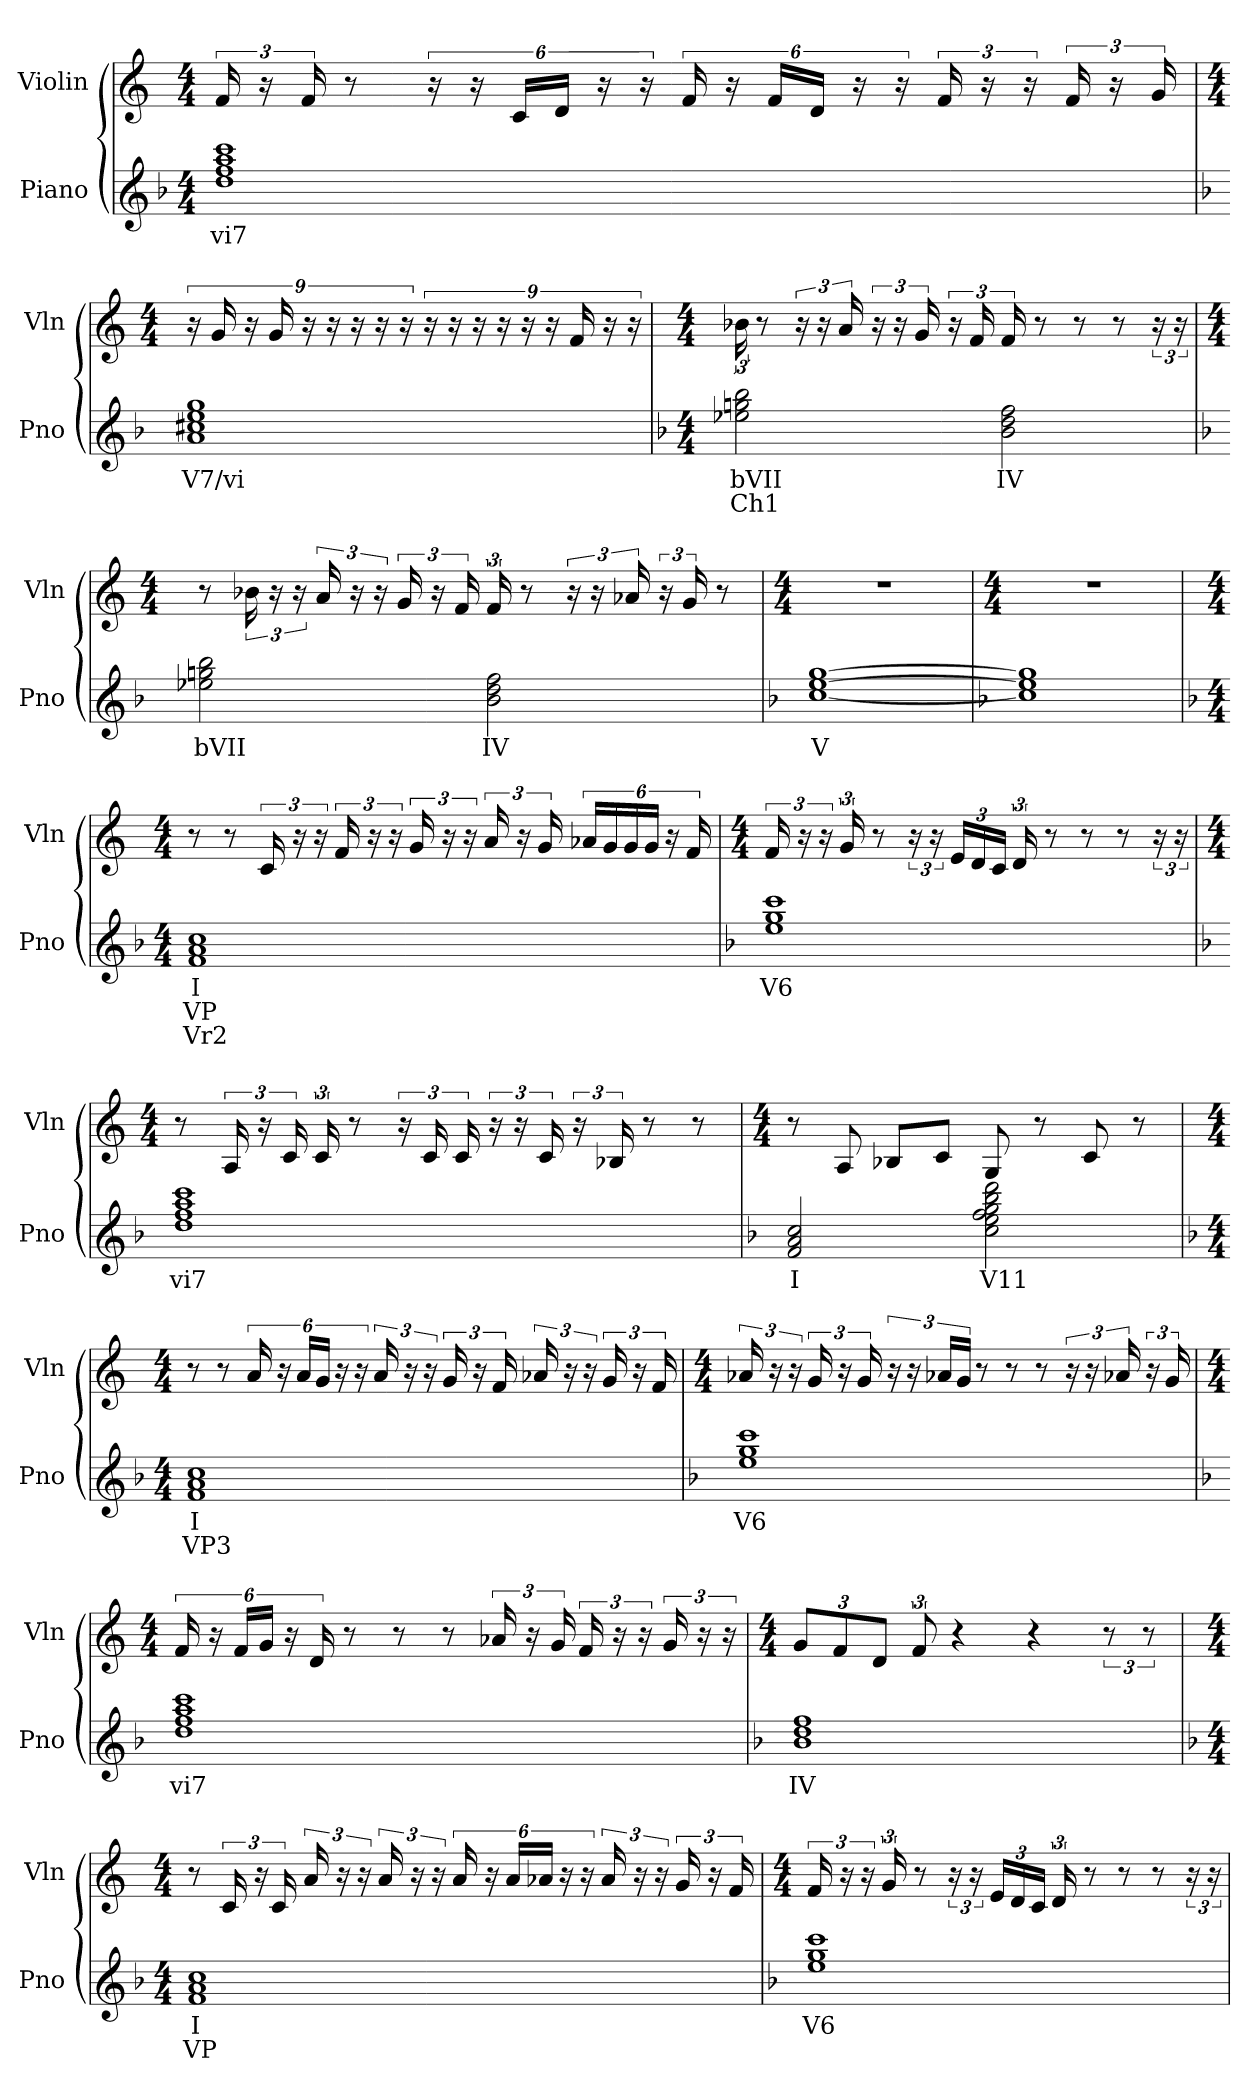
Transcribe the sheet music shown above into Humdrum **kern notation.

**kern	**text	**text	**text	**kern
*part2	*part2	*part2	*part2	*part1
*staff2	*staff2	*staff2	*staff2	*staff1
*I"Piano	*	*	*	*I"Violin
*I'Pno	*	*	*	*I'Vln
*k[b-]	*	*	*	*
*F:	*	*	*	*
*M4/4	*	*	*	*M4/4
=	=	=	=	=
1dd 1ff 1aa 1ccc	vi7	.	.	24f
.	.	.	.	24r
.	.	.	.	24f
.	.	.	.	8r
.	.	.	.	24r
.	.	.	.	24r
.	.	.	.	24cLL
.	.	.	.	24dJJ
.	.	.	.	24r
.	.	.	.	24r
.	.	.	.	24f
.	.	.	.	24r
.	.	.	.	24fLL
.	.	.	.	24dJJ
.	.	.	.	24r
.	.	.	.	24r
.	.	.	.	24f
.	.	.	.	24r
.	.	.	.	24r
.	.	.	.	24f
.	.	.	.	24r
.	.	.	.	24g
=	=	=	=	=
*k[b-]	*	*	*	*
*F:	*	*	*	*
*	*	*	*	*M4/4
1a 1cc#X 1ee 1gg	V7/vi	.	.	18r
.	.	.	.	18g
.	.	.	.	18r
.	.	.	.	18g
.	.	.	.	18r
.	.	.	.	18r
.	.	.	.	18r
.	.	.	.	18r
.	.	.	.	18r
.	.	.	.	18r
.	.	.	.	18r
.	.	.	.	18r
.	.	.	.	18r
.	.	.	.	18r
.	.	.	.	18r
.	.	.	.	18f
.	.	.	.	18r
.	.	.	.	18r
=	=	=	=	=
*k[b-]	*	*	*	*
*F:	*	*	*	*
*M4/4	*	*	*	*M4/4
2ee-X 2ggn 2bb-	bVII	Ch1	.	24b-X
.	.	.	.	8r
.	.	.	.	24r
.	.	.	.	24r
.	.	.	.	24a
.	.	.	.	24r
.	.	.	.	24r
.	.	.	.	24g
.	.	.	.	24r
.	.	.	.	24f
2b- 2dd 2ff	IV	.	.	24f
.	.	.	.	8r
.	.	.	.	8r
.	.	.	.	8r
.	.	.	.	24r
.	.	.	.	24r
=	=	=	=	=
*k[b-]	*	*	*	*
*F:	*	*	*	*
*	*	*	*	*M4/4
2ee-X 2ggn 2bb-	bVII	.	.	8r
.	.	.	.	24b-X
.	.	.	.	24r
.	.	.	.	24r
.	.	.	.	24a
.	.	.	.	24r
.	.	.	.	24r
.	.	.	.	24g
.	.	.	.	24r
.	.	.	.	24f
2b- 2dd 2ff	IV	.	.	24f
.	.	.	.	8r
.	.	.	.	24r
.	.	.	.	24r
.	.	.	.	24a-X
.	.	.	.	24r
.	.	.	.	24g
.	.	.	.	8r
=	=	=	=	=
*k[b-]	*	*	*	*
*F:	*	*	*	*
*	*	*	*	*M4/4
[1cc [1ee [1gg	V	.	.	1r
=	=	=	=	=
*k[b-]	*	*	*	*
*F:	*	*	*	*
*	*	*	*	*M4/4
1cc] 1ee] 1gg]	.	.	.	1r
=	=	=	=	=
*k[b-]	*	*	*	*
*F:	*	*	*	*
*M4/4	*	*	*	*M4/4
1f 1a 1cc	I	VP	Vr2	8r
.	.	.	.	8r
.	.	.	.	24c
.	.	.	.	24r
.	.	.	.	24r
.	.	.	.	24f
.	.	.	.	24r
.	.	.	.	24r
.	.	.	.	24g
.	.	.	.	24r
.	.	.	.	24r
.	.	.	.	24a
.	.	.	.	24r
.	.	.	.	24g
.	.	.	.	24a-XLL
.	.	.	.	24g
.	.	.	.	24g
.	.	.	.	24gJJ
.	.	.	.	24r
.	.	.	.	24f
=	=	=	=	=
*k[b-]	*	*	*	*
*F:	*	*	*	*
*	*	*	*	*M4/4
1ee 1gg 1ccc	V6	.	.	24f
.	.	.	.	24r
.	.	.	.	24r
.	.	.	.	24g
.	.	.	.	8r
.	.	.	.	24r
.	.	.	.	24r
.	.	.	.	24eLL
.	.	.	.	24d
.	.	.	.	24cJJ
.	.	.	.	24d
.	.	.	.	8r
.	.	.	.	8r
.	.	.	.	8r
.	.	.	.	24r
.	.	.	.	24r
=	=	=	=	=
*k[b-]	*	*	*	*
*F:	*	*	*	*
*	*	*	*	*M4/4
1dd 1ff 1aa 1ccc	vi7	.	.	8r
.	.	.	.	24A
.	.	.	.	24r
.	.	.	.	24c
.	.	.	.	24c
.	.	.	.	8r
.	.	.	.	24r
.	.	.	.	24c
.	.	.	.	24c
.	.	.	.	24r
.	.	.	.	24r
.	.	.	.	24c
.	.	.	.	24r
.	.	.	.	24B-X
.	.	.	.	8r
.	.	.	.	8r
=	=	=	=	=
*k[b-]	*	*	*	*
*F:	*	*	*	*
*	*	*	*	*M4/4
2f 2a 2cc	I	.	.	8r
.	.	.	.	8A
.	.	.	.	8B-XL
.	.	.	.	8cJ
2cc 2ee 2gg 2bb- 2ddd 2ff	V11	.	.	8G
.	.	.	.	8r
.	.	.	.	8c
.	.	.	.	8r
=	=	=	=	=
*k[b-]	*	*	*	*
*F:	*	*	*	*
*M4/4	*	*	*	*M4/4
1f 1a 1cc	I	VP3	.	8r
.	.	.	.	8r
.	.	.	.	24a
.	.	.	.	24r
.	.	.	.	24aLL
.	.	.	.	24gJJ
.	.	.	.	24r
.	.	.	.	24r
.	.	.	.	24a
.	.	.	.	24r
.	.	.	.	24r
.	.	.	.	24g
.	.	.	.	24r
.	.	.	.	24f
.	.	.	.	24a-X
.	.	.	.	24r
.	.	.	.	24r
.	.	.	.	24g
.	.	.	.	24r
.	.	.	.	24f
=	=	=	=	=
*k[b-]	*	*	*	*
*F:	*	*	*	*
*	*	*	*	*M4/4
1ee 1gg 1ccc	V6	.	.	24a-X
.	.	.	.	24r
.	.	.	.	24r
.	.	.	.	24g
.	.	.	.	24r
.	.	.	.	24g
.	.	.	.	24r
.	.	.	.	24r
.	.	.	.	24a-XLL
.	.	.	.	24gJJ
.	.	.	.	8r
.	.	.	.	8r
.	.	.	.	8r
.	.	.	.	24r
.	.	.	.	24r
.	.	.	.	24a-X
.	.	.	.	24r
.	.	.	.	24g
=	=	=	=	=
*k[b-]	*	*	*	*
*F:	*	*	*	*
*	*	*	*	*M4/4
1dd 1ff 1aa 1ccc	vi7	.	.	24f
.	.	.	.	24r
.	.	.	.	24fLL
.	.	.	.	24gJJ
.	.	.	.	24r
.	.	.	.	24d
.	.	.	.	8r
.	.	.	.	8r
.	.	.	.	8r
.	.	.	.	24a-X
.	.	.	.	24r
.	.	.	.	24g
.	.	.	.	24f
.	.	.	.	24r
.	.	.	.	24r
.	.	.	.	24g
.	.	.	.	24r
.	.	.	.	24r
=	=	=	=	=
*k[b-]	*	*	*	*
*F:	*	*	*	*
*	*	*	*	*M4/4
1b- 1dd 1ff	IV	.	.	12gL
.	.	.	.	12f
.	.	.	.	12dJ
.	.	.	.	12f
.	.	.	.	4r
.	.	.	.	4r
.	.	.	.	12r
.	.	.	.	12r
=	=	=	=	=
*k[b-]	*	*	*	*
*F:	*	*	*	*
*M4/4	*	*	*	*M4/4
1f 1a 1cc	I	VP	.	8r
.	.	.	.	24c
.	.	.	.	24r
.	.	.	.	24c
.	.	.	.	24a
.	.	.	.	24r
.	.	.	.	24r
.	.	.	.	24a
.	.	.	.	24r
.	.	.	.	24r
.	.	.	.	24a
.	.	.	.	24r
.	.	.	.	24aLL
.	.	.	.	24a-XJJ
.	.	.	.	24r
.	.	.	.	24r
.	.	.	.	24a-
.	.	.	.	24r
.	.	.	.	24r
.	.	.	.	24g
.	.	.	.	24r
.	.	.	.	24f
=	=	=	=	=
*k[b-]	*	*	*	*
*F:	*	*	*	*
*	*	*	*	*M4/4
1ee 1gg 1ccc	V6	.	.	24f
.	.	.	.	24r
.	.	.	.	24r
.	.	.	.	24g
.	.	.	.	8r
.	.	.	.	24r
.	.	.	.	24r
.	.	.	.	24eLL
.	.	.	.	24d
.	.	.	.	24cJJ
.	.	.	.	24d
.	.	.	.	8r
.	.	.	.	8r
.	.	.	.	8r
.	.	.	.	24r
.	.	.	.	24r
=	=	=	=	=
*-	*-	*-	*-	*-
